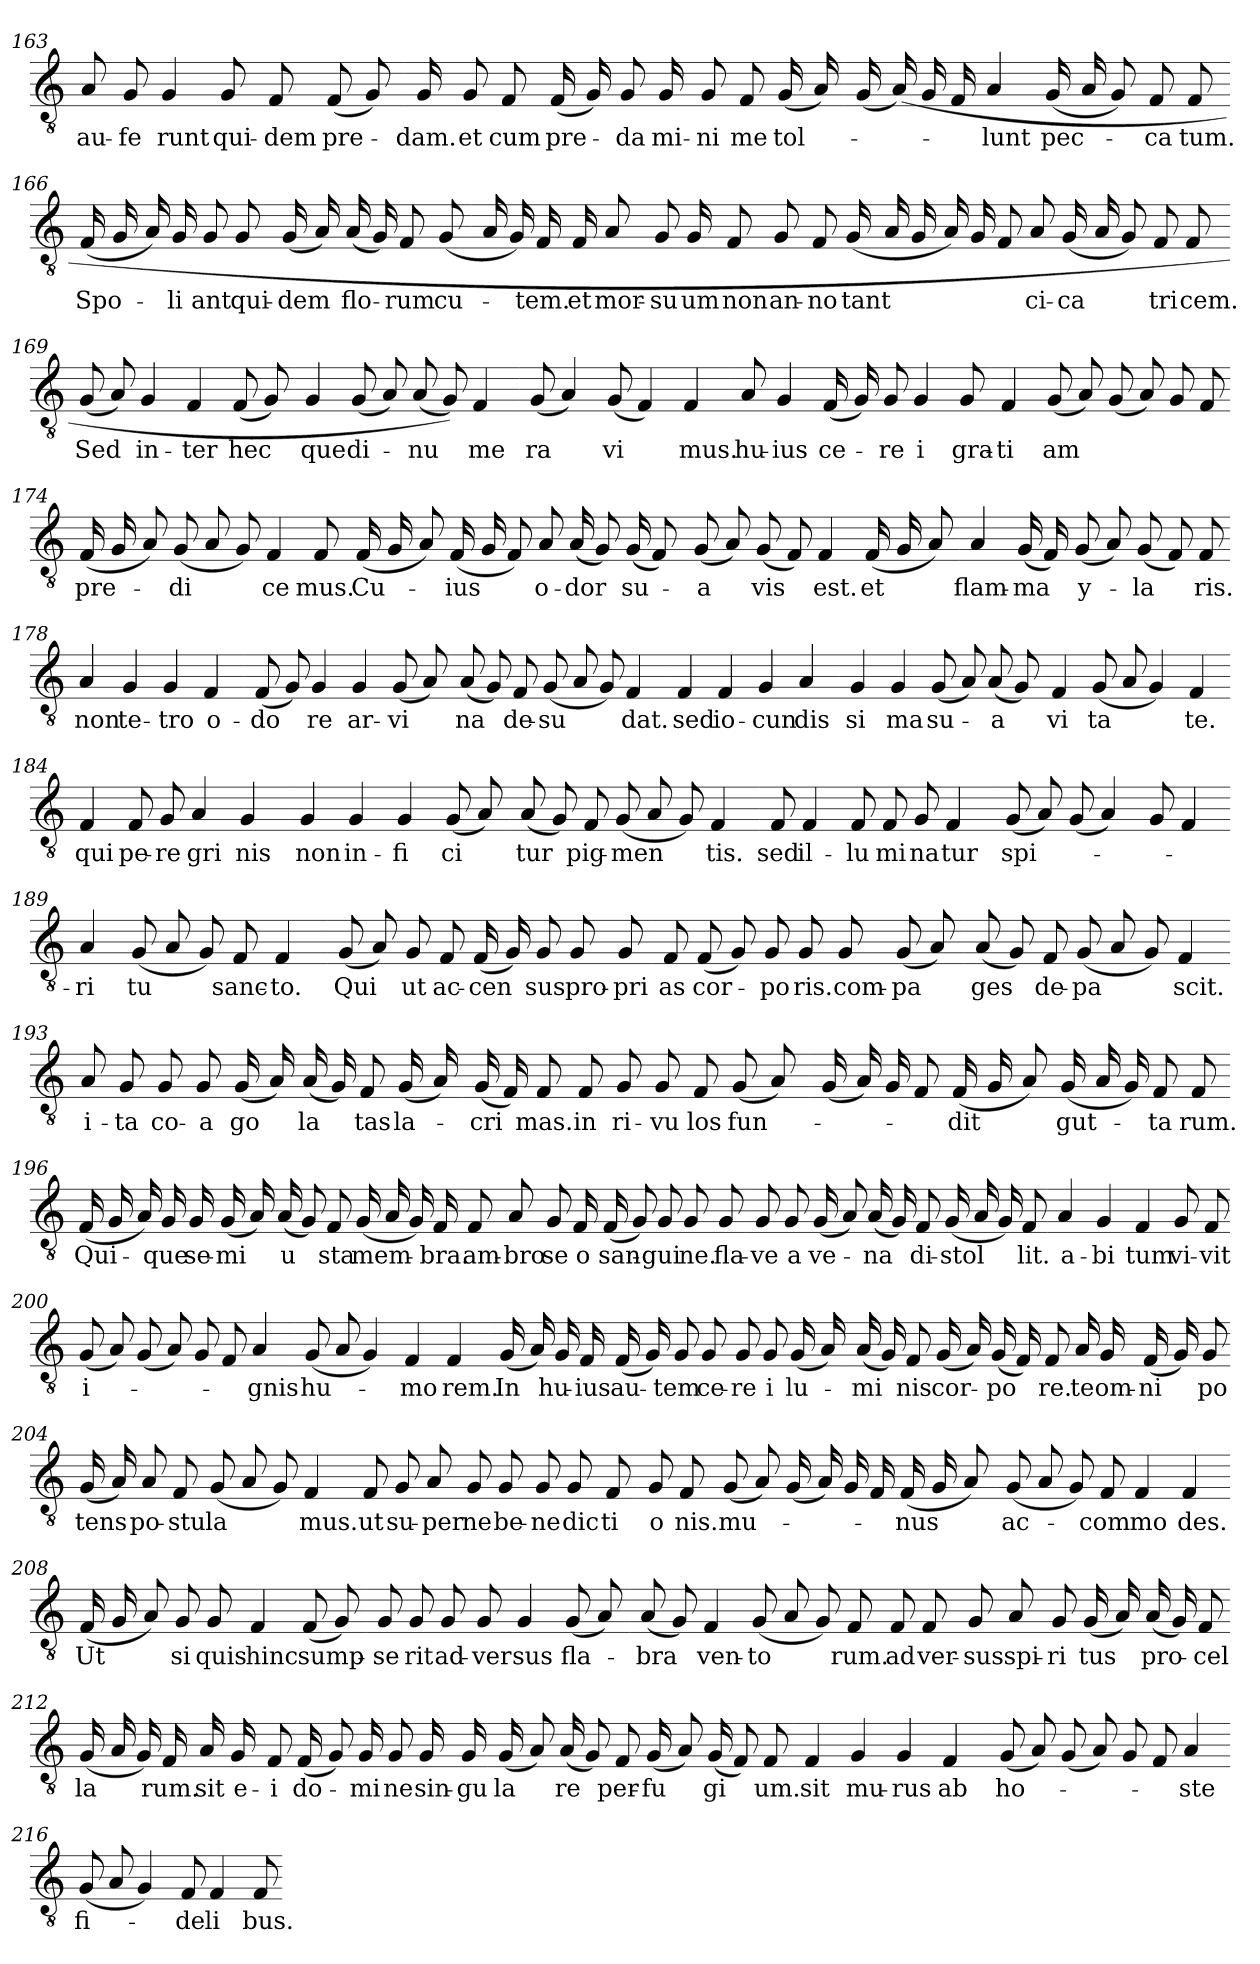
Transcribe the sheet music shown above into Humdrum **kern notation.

**kern	**text
*part1	*part1
*staff1	*staff1
*clefGv2	*
*k[]	*
=163	=163
8A	au-
8G	fe
4G	-runt
8G	qui-
8F	-dem
(8F	pre-
8G)	.
=164-	=164-
16G	-dam.
8G	et
8F	cum
(16F	pre-
16G)	.
8G	-da
16G	mi-
8G	ni
8F	-me
(16G	tol-
16A)	.
=165-	=165-
(16G	.
(16A)	.
16G	.
16F	.
4A	-lunt
(16G	pec-
16A	.
8G)	.
8F	ca
8F	-tum.
=166-	=166-
(16F	Spo-
16G	.
16A)	.
16G	li
8G	-ant
8G	qui-
(16G	-dem
16A)	.
(16A	flo-
16G)	.
8F	-rum
(8G	cu-
=167-	=167-
16A	.
16G)	.
16F	-tem.
16F	et
8A	mor-
8G	su
16G	-um
8F	non
8G	an-
8F	no
(16G	-tant
=168-	=168-
16A	.
16G	.
16A)	.
16G	.
8F	.
8A	ci-
(16G	ca
16A	.
8G)	.
8F	tri
8F	-cem.
=169-	=169-
(8G	Sed
8A)	.
4G	in-
4F	-ter
(8F	hec
8G)	.
=170-	=170-
4G	que
(8G	di-
8A)	.
(8A	nu
8G))	.
4F	me
=171-	=171-
(8G	ra
4A)	.
(8G	vi
4F)	.
4F	-mus.
=172-	=172-
8A	hu-
4G	-ius
(16F	ce-
16G)	.
8G	re
4G	-i
8G	gra-
=173-	=173-
4F	ti
(8G	-am
8A)	.
(8G	.
8A)	.
8G	.
8F	.
=174-	=174-
(16F	pre-
16G	.
8A)	.
(8G	di
8A	.
8G)	.
4F	ce
8F	-mus.
=175-	=175-
(16F	Cu-
16G	.
8A)	.
(16F	-ius
16G	.
8F)	.
8A	o-
(16A	-dor
8G)	.
(16G	su-
8F)	.
=176-	=176-
(8G	a
8A)	.
(8G	-vis
8F)	.
4F	est.
(16F	et
16G	.
8A)	.
=177-	=177-
4A	flam-
(16G	-ma
16F)	.
(8G	y-
8A)	.
(8G	la
8F)	.
8F	-ris.
=178-	=178-
4A	non
4G	te-
4G	-tro
4F	o-
=179-	=179-
(8F	do
8G)	.
4G	-re
4G	ar-
(8G	vi
8A)	.
=180-	=180-
(8A	-na
8G)	.
8F	de-
(8G	su
8A	.
8G)	.
4F	-dat.
=181-	=181-
4F	sed
4F	io-
4G	cun
4A	dis
=182-	=182-
4G	si
4G	-ma
(8G	su-
8A)	.
(8A	a
8G)	.
=183-	=183-
4F	vi
(8G	ta
8A	.
4G)	.
4F	-te.
=184-	=184-
4F	qui
8F	pe-
8G	re
4A	gri
4G	-nis
=185-	=185-
4G	non
4G	in-
4G	fi
(8G	ci
8A)	.
=186-	=186-
(8A	-tur
8G)	.
8F	pig-
(8G	men
8A	.
8G)	.
4F	-tis.
=187-	=187-
8F	sed
4F	il-
8F	lu
8F	mi
8G	na
4F	-tur
=188-	=188-
(8G	spi-
8A)	.
(8G	.
4A)	.
8G	.
4F	.
=189-	=189-
4A	ri
(8G	-tu
8A	.
8G)	.
8F	sanc-
4F	-to.
=190-	=190-
(8G	Qui
8A)	.
8G	ut
8F	ac-
(16F	cen
16G)	.
8G	-sus
8G	pro-
8G	pri
=191-	=191-
8F	-as
(8F	cor-
8G)	.
8G	po
8G	-ris.
8G	com-
(8G	pa
8A)	.
=192-	=192-
(8A	-ges
8G)	.
8F	de-
(8G	pa
8A	.
8G)	.
4F	-scit.
=193-	=193-
8A	i-
8G	-ta
8G	co-
8G	a
(16G	go
16A)	.
(16A	la
16G)	.
8F	-tas
(16G	la-
16A)	.
=194-	=194-
(16G	cri
16F)	.
8F	-mas.
8F	in
8G	ri-
8G	vu
8F	-los
(8G	fun-
8A)	.
=195-	=195-
(16G	.
16A)	.
16G	.
8F	.
(16F	-dit
16G	.
8A)	.
(16G	gut-
16A	.
16G)	.
8F	ta
8F	-rum.
=196-	=196-
(16F	Qui-
16G	.
16A)	.
16G	-que
16G	se-
(16G	mi
16A)	.
(16A	u
8G)	.
8F	-sta
(16G	mem-
16A	.
16G)	.
16F	-bra.
=197-	=197-
8F	am-
8A	bro
8G	se
16F	-o
(16F	san-
8G)	.
8G	gui
8G	-ne.
8G	fla-
=198-	=198-
8G	ve
8G	-a
(16G	ve-
8A)	.
(16A	-na
16G)	.
8F	di-
(16G	stol
16A	.
16G)	.
8F	-lit.
=199-	=199-
4A	a-
4G	bi
4F	-tum
8G	vi-
8F	-vit
=200-	=200-
(8G	i-
8A)	.
(8G	.
8A)	.
8G	.
8F	.
4A	-gnis
=201-	=201-
(8G	hu-
8A	.
4G)	.
4F	mo
4F	-rem.
=202-	=202-
(16G	In
16A)	.
16G	hu-
16F	-ius
(16F	au-
16G)	.
8G	-tem
8G	ce-
8G	re
8G	-i
(16G	lu-
16A)	.
=203-	=203-
(16A	mi
16G)	.
8F	-nis
(16G	cor-
16A)	.
(16G	po
16F)	.
8F	-re.
16A	te
16G	om-
(16F	ni
16G)	.
8G	po
=204-	=204-
(16G	-tens
16A)	.
8A	po-
8F	stu
(8G	la
8A	.
8G)	.
4F	-mus.
=205-	=205-
8F	ut
8G	su-
8A	per
8G	-ne
8G	be-
8G	ne
8G	dic
8F	ti
=206-	=206-
8G	o
8F	-nis.
(8G	mu-
8A)	.
(16G	.
16A)	.
16G	.
16F	.
(16F	-nus
16G	.
8A)	.
=207-	=207-
(8G	ac-
8A	.
8G)	.
8F	com
4F	mo
4F	-des.
=208-	=208-
(16F	Ut
16G	.
8A)	.
8G	si
8G	quis
4F	hinc
(8F	sump-
8G)	.
=209-	=209-
8G	se
8G	-rit
8G	ad-
8G	ver
4G	-sus
(8G	fla-
8A)	.
=210-	=210-
(8A	-bra
8G)	.
4F	ven-
(8G	to
8A	.
8G)	.
8F	-rum.
=211-	=211-
8F	ad
8F	ver-
8G	-sus
8A	spi-
8G	ri
(16G	-tus
16A)	.
(16A	pro-
16G)	.
8F	cel
=212-	=212-
(16G	la
16A	.
16G)	.
16F	-rum.
16A	sit
16G	e-
8F	-i
(16F	do-
8G)	.
16G	mi
8G	-ne
16G	sin-
16G	gu
=213-	=213-
(16G	la
8A)	.
(16A	-re
8G)	.
8F	per-
(16G	fu
8A)	.
(16G	gi
8F)	.
8F	-um.
=214-	=214-
4F	sit
4G	mu-
4G	-rus
4F	ab
=215-	=215-
(8G	ho-
8A)	.
(8G	.
8A)	.
8G	.
8F	.
4A	-ste
=216-	=216-
(8G	fi-
8A	.
4G)	.
8F	de
4F	li
8F	-bus.
=-	=-
*-	*-
